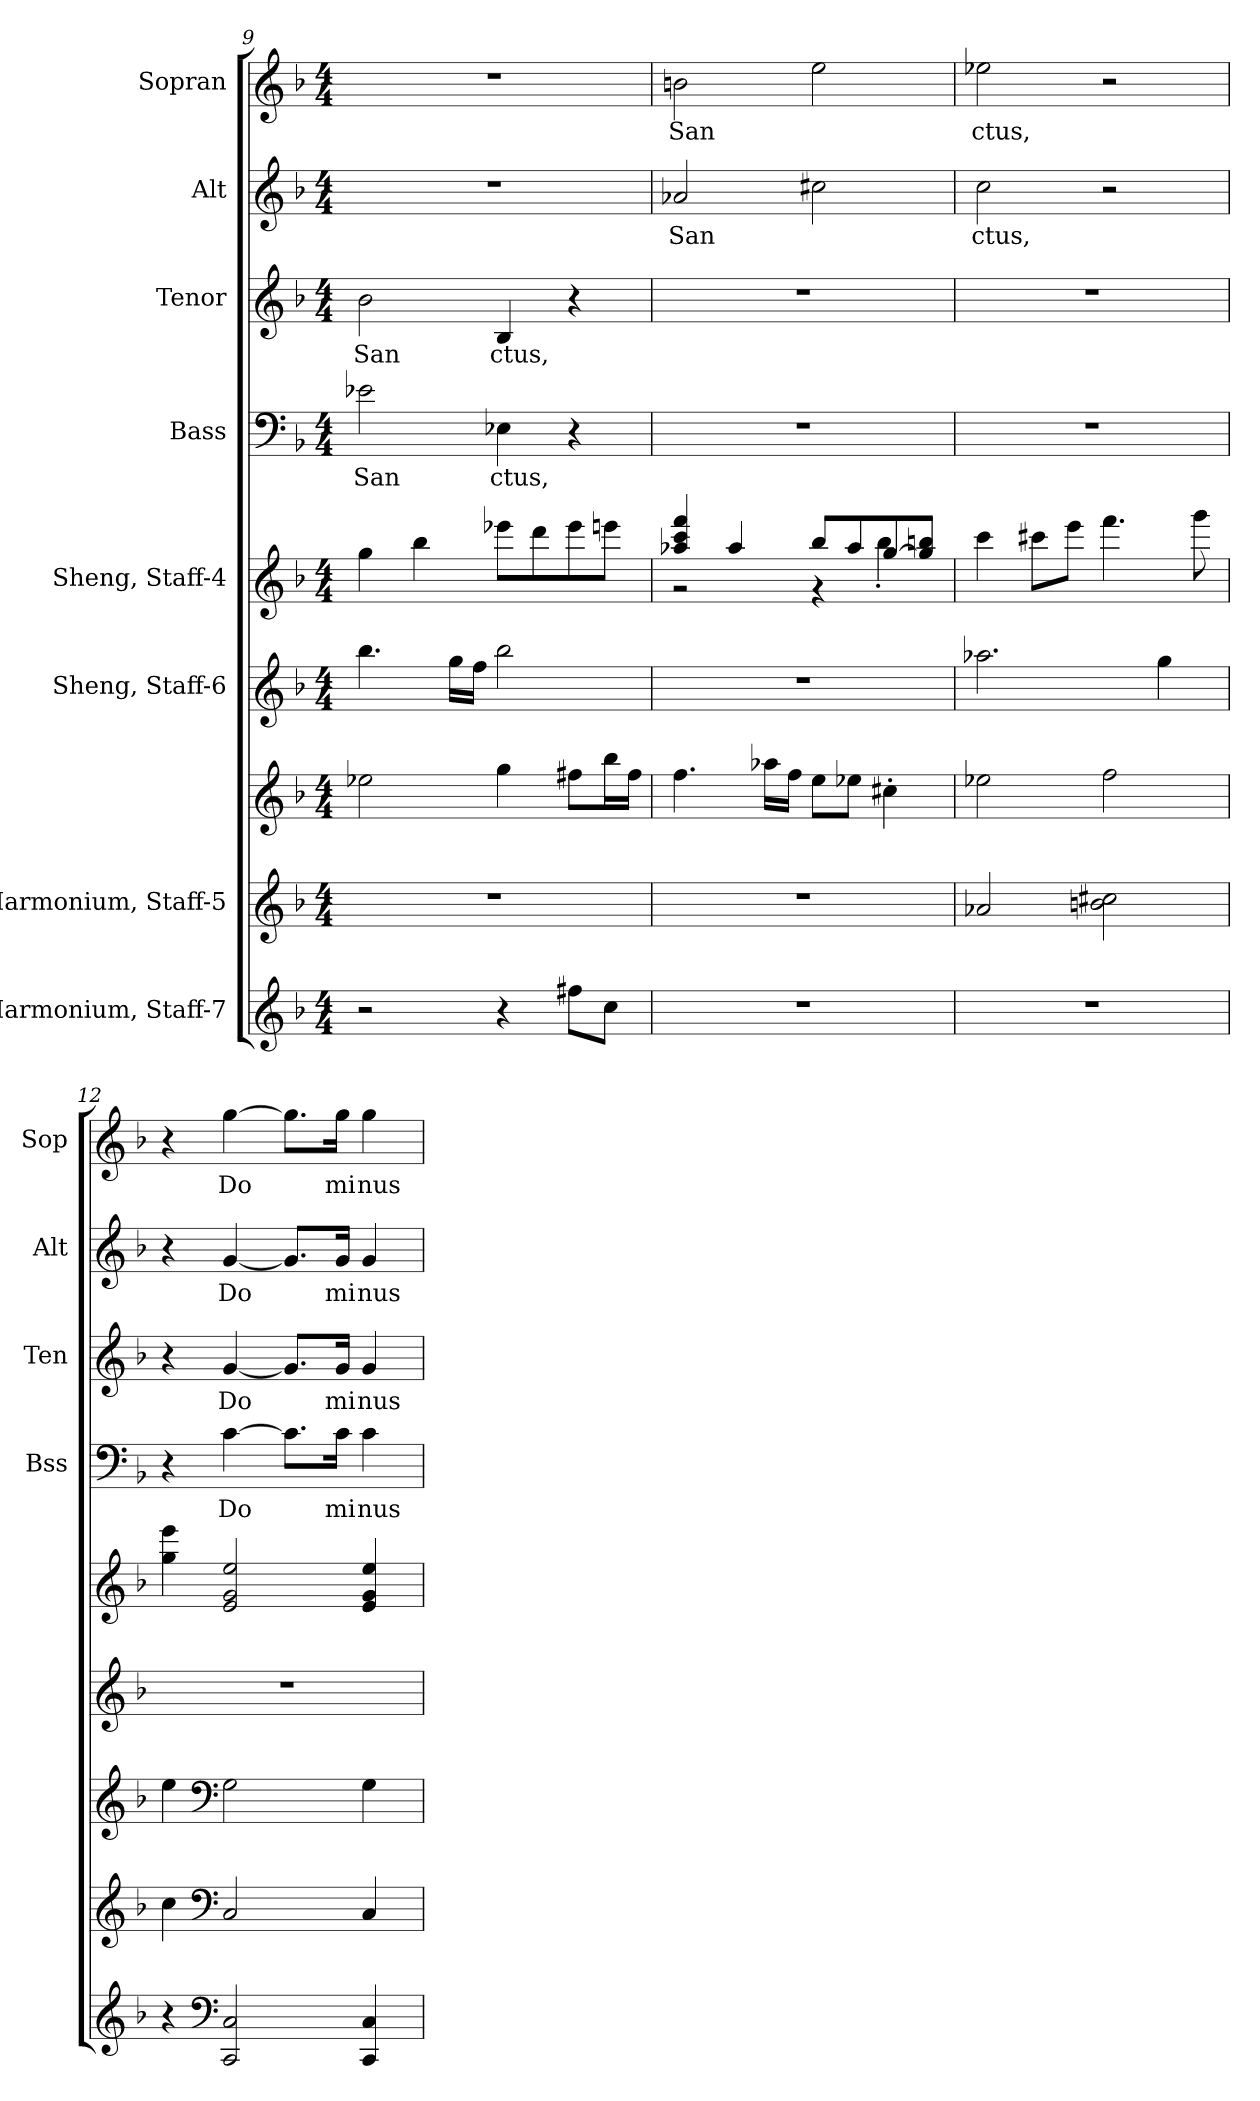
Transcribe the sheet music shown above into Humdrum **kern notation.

**kern	**kern	**kern	**kern	**kern	**kern	**text	**kern	**text	**kern	**text	**kern	**text
*part8	*part7	*part7	*part6	*part5	*part4	*part4	*part3	*part3	*part2	*part2	*part1	*part1
*staff9	*staff8	*staff7	*staff6	*staff5	*staff4	*staff4	*staff3	*staff3	*staff2	*staff2	*staff1	*staff1
*I"Harmonium, Staff-7	*I"Harmonium, Staff-5	*	*I"Sheng, Staff-6	*I"Sheng, Staff-4	*I"Bass	*	*I"Tenor	*	*I"Alt	*	*I"Sopran	*
*	*	*	*	*	*I'Bss	*	*I'Ten	*	*I'Alt	*	*I'Sop	*
*clefG2	*clefG2	*clefG2	*clefG2	*clefG2	*clefF4	*	*clefG2	*	*clefG2	*	*clefG2	*
*	*	*	*	*	*	*	*ITrd4c7	*	*	*	*ITrd2c3	*
*k[b-]	*k[b-]	*k[b-]	*k[b-]	*k[b-]	*k[b-]	*	*k[b-e-]	*	*k[b-]	*	*k[f#c#]	*
*M4/4	*M4/4	*M4/4	*M4/4	*M4/4	*M4/4	*	*M4/4	*	*M4/4	*	*M4/4	*
=9	=9	=9	=9	=9	=9	=9	=9	=9	=9	=9	=9	=9
2r	1r	2ee-X\	4.bb-\	4gg\	2e-X\	San	2e-\	San	1r	.	1r	.
.	.	.	.	4bb-\	.	.	.	.	.	.	.	.
.	.	.	16gg\LL	.	.	.	.	.	.	.	.	.
.	.	.	16ff\JJ	.	.	.	.	.	.	.	.	.
4r	.	4gg\	2bb-\	8eee-X\L	4E-X\	ctus,	4E-/	ctus,	.	.	.	.
.	.	.	.	8ddd\	.	.	.	.	.	.	.	.
8ff#X\L	.	8ff#X\L	.	8eee-\	4r	.	4r	.	.	.	.	.
8cc\J	.	16bb-\L	.	8eeen\J	.	.	.	.	.	.	.	.
.	.	16ff#\JJ	.	.	.	.	.	.	.	.	.	.
!!LO:PB:g=z
=10	=10	=10	=10	=10	=10	=10	=10	=10	=10	=10	=10	=10
*	*	*	*	*^	*	*	*	*	*	*	*	*
1r	1r	4.ff\	1r	4aa-X/ 4ccc/ 4fff/	2r	1r	.	1r	.	2a-X/	San	2g#X\	San
.	.	.	.	4aa-/	.	.	.	.	.	.	.	.	.
.	.	16aa-X\LL	.	.	.	.	.	.	.	.	.	.	.
.	.	16ff\JJ	.	.	.	.	.	.	.	.	.	.	.
.	.	8ee\L	.	8bb-/L	4r	.	.	.	.	2cc#X\	.	2cc#\	.
.	.	8ee-X\J	.	8aa-/	.	.	.	.	.	.	.	.	.
.	.	4cc#X'\	.	[8gg/	4bb-'\	.	.	.	.	.	.	.	.
.	.	.	.	8gg/] 8bbn/J	.	.	.	.	.	.	.	.	.
*	*	*	*	*v	*v	*	*	*	*	*	*	*	*
=11	=11	=11	=11	=11	=11	=11	=11	=11	=11	=11	=11	=11
1r	2a-X/	2ee-X\	2.aa-X\	4ccc\	1r	.	1r	.	2cc\	ctus,	2ccn\	ctus,
.	.	.	.	8ccc#X\L	.	.	.	.	.	.	.	.
.	.	.	.	8eee\J	.	.	.	.	.	.	.	.
.	2bn\ 2cc#X\	2ff\	.	4.fff\	.	.	.	.	2r	.	2r	.
.	.	.	4gg\	.	.	.	.	.	.	.	.	.
.	.	.	.	8ggg\	.	.	.	.	.	.	.	.
=12	=12	=12	=12	=12	=12	=12	=12	=12	=12	=12	=12	=12
4r	4cc\	4ee\	1r	4gg\ 4eee\	4r	.	4r	.	4r	.	4r	.
*clefF4	*clefF4	*clefF4	*	*	*	*	*	*	*	*	*	*
2CC/ 2C/	2C/	2G\	.	2e/ 2g/ 2ee/	[4c\	Do	[4c/	Do	[4g/	Do	[4ee\	Do
.	.	.	.	.	8.c\L]	.	8.c/L]	.	8.g/L]	.	8.ee\L]	.
.	.	.	.	.	16c\Jk	mi	16c/Jk	mi	16g/Jk	mi	16ee\Jk	mi
4CC/ 4C/	4C/	4G\	.	4e/ 4g/ 4ee/	4c\	nus	4c/	nus	4g/	nus	4ee\	nus
=	=	=	=	=	=	=	=	=	=	=	=	=
*-	*-	*-	*-	*-	*-	*-	*-	*-	*-	*-	*-	*-
